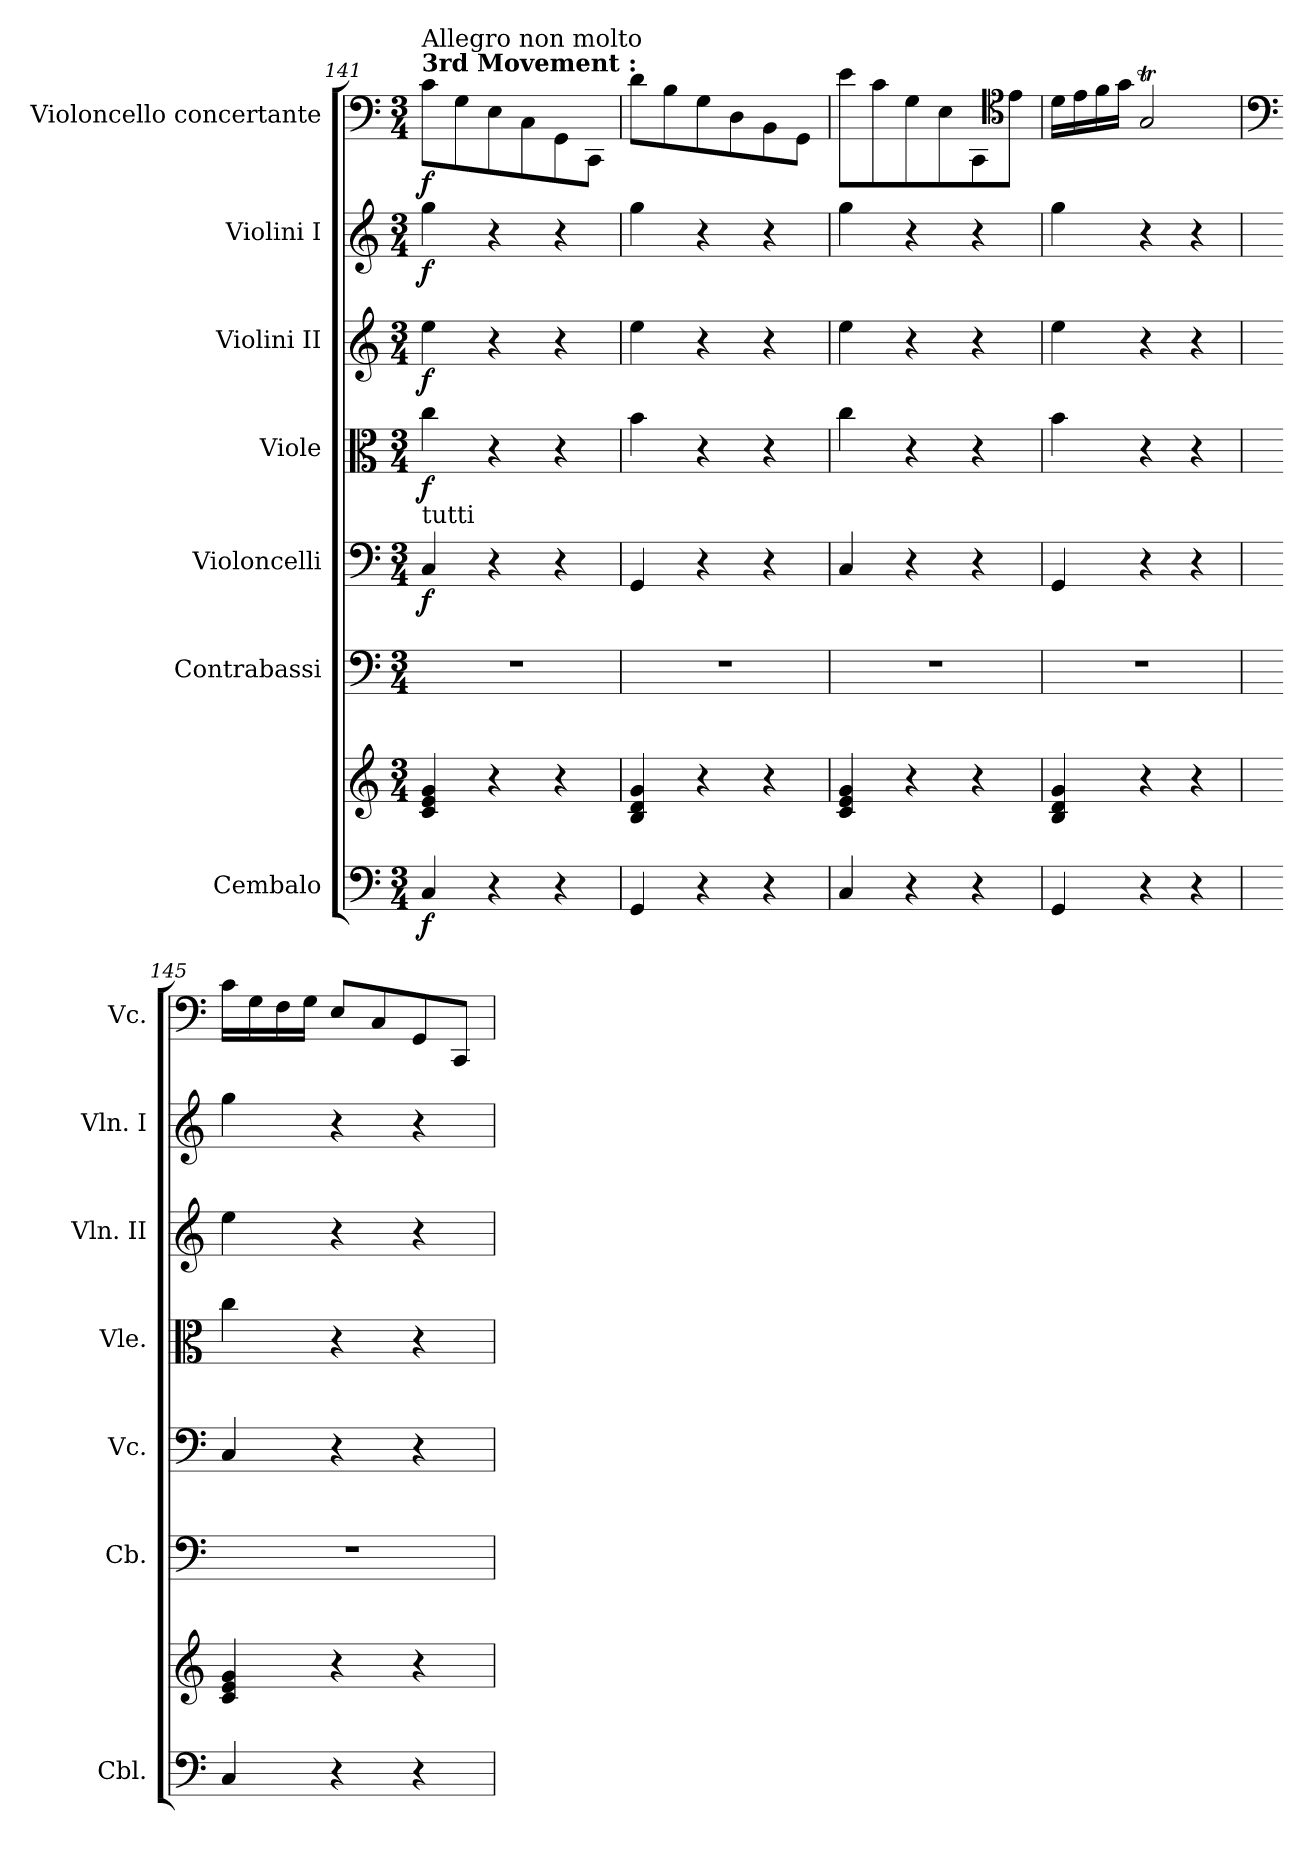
**kern	**kern	**dynam	**kern	**kern	**dynam	**kern	**dynam	**kern	**dynam	**kern	**dynam	**kern	**dynam
*part7	*part7	*part7	*part6	*part5	*part5	*part4	*part4	*part3	*part3	*part2	*part2	*part1	*part1
*staff8	*staff7	*staff7/8	*staff6	*staff5	*staff5	*staff4	*staff4	*staff3	*staff3	*staff2	*staff2	*staff1	*staff1
*I"Cembalo	*	*	*I"Contrabassi	*I"Violoncelli	*	*I"Viole	*	*I"Violini II	*	*I"Violini I	*	*I"Violoncello  concertante	*
*I'Cbl.	*	*	*I'Cb.	*I'Vc.	*	*I'Vle.	*	*I'Vln. II	*	*I'Vln. I	*	*I'Vc.	*
!!LO:PB:g=z
*clefF4	*clefG2	*	*clefF4	*clefF4	*	*clefC3	*	*clefG2	*	*clefG2	*	*clefF4	*
*	*	*	*ITrd7c12	*	*	*	*	*	*	*	*	*	*
*k[]	*k[]	*	*k[]	*k[]	*	*k[]	*	*k[]	*	*k[]	*	*k[]	*
*M3/4	*M3/4	*	*M3/4	*M3/4	*	*M3/4	*	*M3/4	*	*M3/4	*	*M3/4	*
*MM130	*MM130	*	*MM130	*MM130	*	*MM130	*	*MM130	*	*MM130	*	*MM130	*
=141	=141	=141	=141	=141	=141	=141	=141	=141	=141	=141	=141	=141	=141
!	!	!	!	!	!	!	!	!	!	!	!	!LO:TX:a:B:t=3rd Movement &colon;	!
!	!	!	!	!	!	!	!	!	!	!	!	!LO:TX:a:t=Allegro non molto	!
!	!	!	!	!LO:TX:a:t=tutti	!	!	!	!	!	!	!	!	!
!	!	!LO:DY:b=2	!	!	!LO:DY:b	!	!LO:DY:b	!	!LO:DY:b	!	!LO:DY:b	!	!LO:DY:b
4C/	4c/ 4e/ 4g/	f	2.r	4C/	f	4cc\	f	4ee\	f	4gg\	f	8c\L	f
.	.	.	.	.	.	.	.	.	.	.	.	8G\	.
4r	4r	.	.	4r	.	4r	.	4r	.	4r	.	8E\	.
.	.	.	.	.	.	.	.	.	.	.	.	8C\	.
4r	4r	.	.	4r	.	4r	.	4r	.	4r	.	8GG\	.
.	.	.	.	.	.	.	.	.	.	.	.	8CC\J	.
=142	=142	=142	=142	=142	=142	=142	=142	=142	=142	=142	=142	=142	=142
4GG/	4B/ 4d/ 4g/	.	2.r	4GG/	.	4b\	.	4ee\	.	4gg\	.	8d\L	.
.	.	.	.	.	.	.	.	.	.	.	.	8B\	.
4r	4r	.	.	4r	.	4r	.	4r	.	4r	.	8G\	.
.	.	.	.	.	.	.	.	.	.	.	.	8D\	.
4r	4r	.	.	4r	.	4r	.	4r	.	4r	.	8BB\	.
.	.	.	.	.	.	.	.	.	.	.	.	8GG\J	.
=143	=143	=143	=143	=143	=143	=143	=143	=143	=143	=143	=143	=143	=143
4C/	4c/ 4e/ 4g/	.	2.r	4C/	.	4cc\	.	4ee\	.	4gg\	.	8e\L	.
.	.	.	.	.	.	.	.	.	.	.	.	8c\	.
4r	4r	.	.	4r	.	4r	.	4r	.	4r	.	8G\	.
.	.	.	.	.	.	.	.	.	.	.	.	8E\	.
4r	4r	.	.	4r	.	4r	.	4r	.	4r	.	8CC\	.
*	*	*	*	*	*	*	*	*	*	*	*	*clefC4	*
.	.	.	.	.	.	.	.	.	.	.	.	8e\J	.
=144	=144	=144	=144	=144	=144	=144	=144	=144	=144	=144	=144	=144	=144
4GG/	4B/ 4d/ 4g/	.	2.r	4GG/	.	4b\	.	4ee\	.	4gg\	.	16d\LL	.
.	.	.	.	.	.	.	.	.	.	.	.	16e\	.
.	.	.	.	.	.	.	.	.	.	.	.	16f\	.
.	.	.	.	.	.	.	.	.	.	.	.	16g\JJ	.
4r	4r	.	.	4r	.	4r	.	4r	.	4r	.	2GT/	.
4r	4r	.	.	4r	.	4r	.	4r	.	4r	.	.	.
=145	=145	=145	=145	=145	=145	=145	=145	=145	=145	=145	=145	=145	=145
*	*	*	*	*	*	*	*	*	*	*	*	*clefF4	*
4C/	4c/ 4e/ 4g/	.	2.r	4C/	.	4cc\	.	4ee\	.	4gg\	.	16c\LL	.
.	.	.	.	.	.	.	.	.	.	.	.	16G\	.
.	.	.	.	.	.	.	.	.	.	.	.	16F\	.
.	.	.	.	.	.	.	.	.	.	.	.	16G\JJ	.
4r	4r	.	.	4r	.	4r	.	4r	.	4r	.	8E/L	.
.	.	.	.	.	.	.	.	.	.	.	.	8C/	.
4r	4r	.	.	4r	.	4r	.	4r	.	4r	.	8GG/	.
.	.	.	.	.	.	.	.	.	.	.	.	8CC/J	.
=	=	=	=	=	=	=	=	=	=	=	=	=	=
*-	*-	*-	*-	*-	*-	*-	*-	*-	*-	*-	*-	*-	*-
